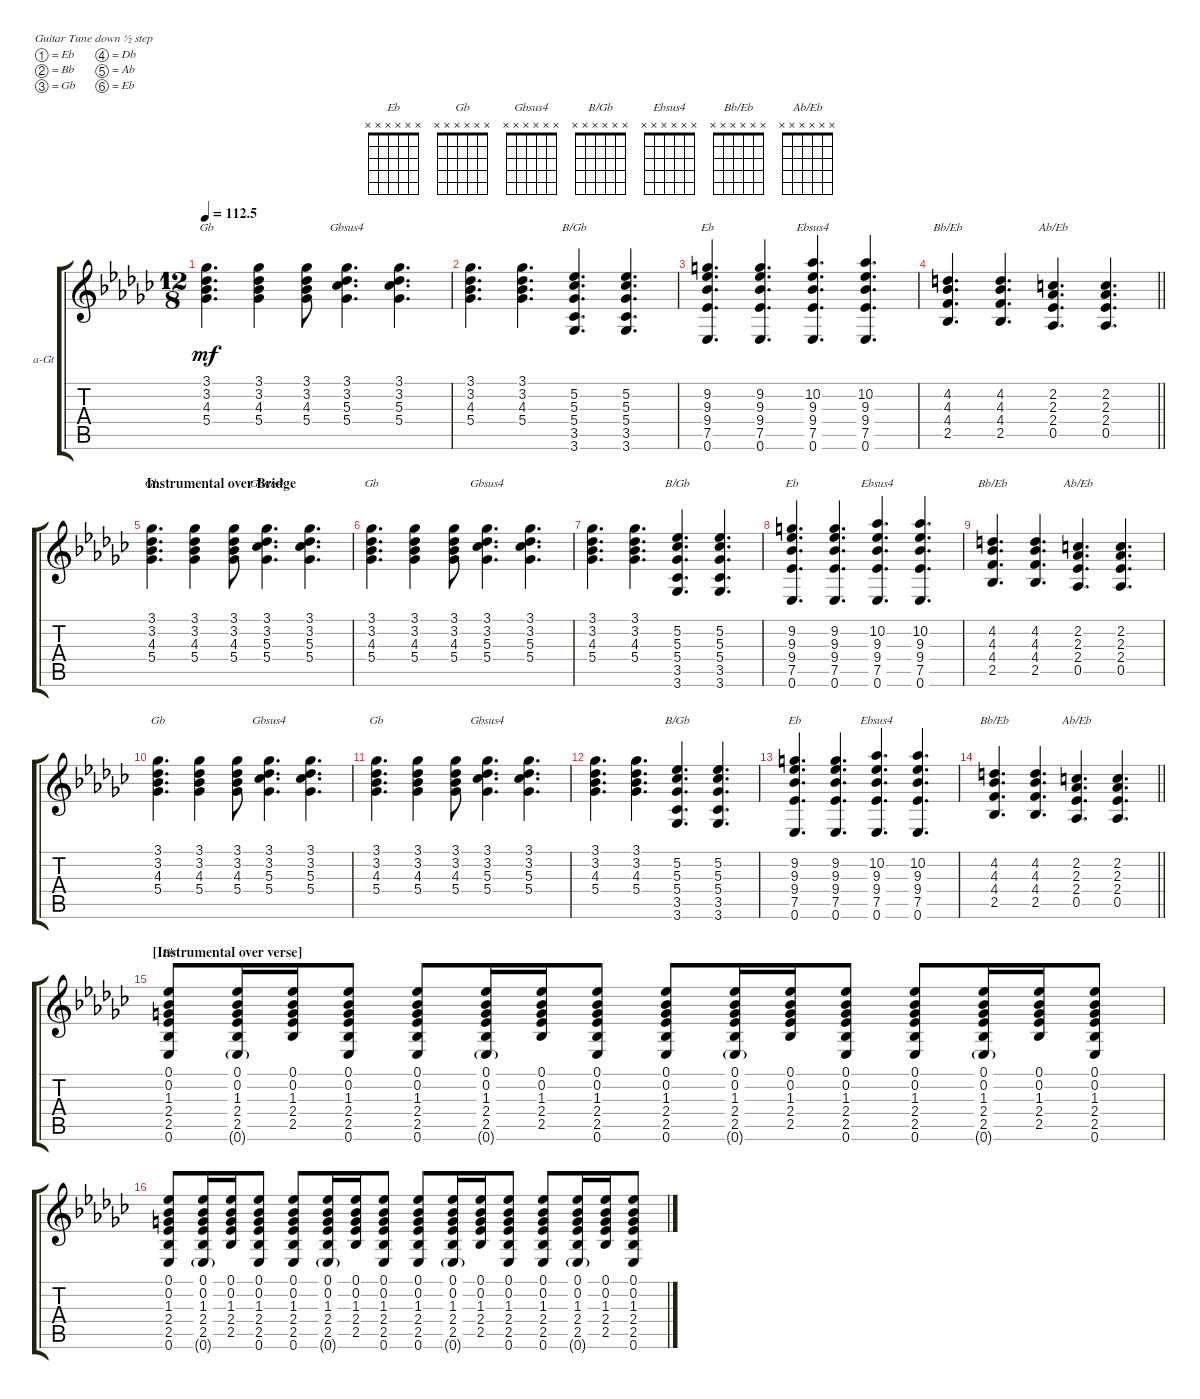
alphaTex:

\bracketExtendMode groupsimilarinstruments
\firstSystemTrackNameOrientation horizontal
\otherSystemsTrackNameOrientation horizontal
\track ("Acoustic Guitar" "a-Gt") {instrument acousticguitarsteel}
\staff {score tabs}
\tuning (Eb4 Bb3 Gb3 Db3 Ab2 Eb2)
\chord ("Eb" 0 0 1 2 2 0)
\chord ("Gb" x x x x x x)
\chord ("Gbsus4" x x x x x x)
\chord ("B/Gb" x x x x x x)
\chord ("Eb" x x x x x x)
\chord ("Ebsus4" x x x x x x)
\chord ("Bb/Eb" x x x x x x)
\chord ("Ab/Eb" x x x x x x)
\ts (12 8)
\tempo
112.5
\accidentals auto
\clef g2
\ottava regular
\simile none
\ks ebminor
(3.2 3.1 4.3 5.4).4{d ch "Gb" dy mf} (3.2 3.1 4.3 5.4).4 (3.2 3.1 4.3 5.4).8 (3.2 3.1 5.3 5.4).4{d ch "Gbsus4"} (3.2 3.1 5.3 5.4).4{d} |
(3.2 3.1 4.3 5.4).4{d} (3.2 3.1 4.3 5.4).4{d} (5.2 5.3 5.4 3.5 3.6).4{d ch "B/Gb"} (5.2 5.3 5.4 3.5 3.6).4{d} |
(9.2 9.3 7.5 9.4 0.6).4{d ch "Eb"} (9.2 9.3 7.5 9.4 0.6).4{d} (10.2 9.3 9.4 7.5 0.6).4{d ch "Ebsus4"} (10.2 9.3 9.4 7.5 0.6).4{d} |
\barLineRight lightlight
(4.2 4.4 4.3 2.5).4{d ch "Bb/Eb"} (4.2 4.4 4.3 2.5).4{d} (0.5 2.4 2.3 2.2).4{d ch "Ab/Eb"} (0.5 2.4 2.3 2.2).4{d} |
\section ("" "Instrumental over Bridge")
(3.2 3.1 4.3 5.4).4{d ch "Gb"} (3.2 3.1 4.3 5.4).4 (3.2 3.1 4.3 5.4).8 (3.2 3.1 5.3 5.4).4{d ch "Gbsus4"} (3.2 3.1 5.3 5.4).4{d} |
(3.2 3.1 4.3 5.4).4{d ch "Gb"} (3.2 3.1 4.3 5.4).4 (3.2 3.1 4.3 5.4).8 (3.2 3.1 5.3 5.4).4{d ch "Gbsus4"} (3.2 3.1 5.3 5.4).4{d} |
(3.2 3.1 4.3 5.4).4{d} (3.2 3.1 4.3 5.4).4{d} (5.2 5.3 5.4 3.5 3.6).4{d ch "B/Gb"} (5.2 5.3 5.4 3.5 3.6).4{d} |
(9.2 9.3 7.5 9.4 0.6).4{d ch "Eb"} (9.2 9.3 7.5 9.4 0.6).4{d} (10.2 9.3 9.4 7.5 0.6).4{d ch "Ebsus4"} (10.2 9.3 9.4 7.5 0.6).4{d} |
(4.2 4.4 4.3 2.5).4{d ch "Bb/Eb"} (4.2 4.4 4.3 2.5).4{d} (0.5 2.4 2.3 2.2).4{d ch "Ab/Eb"} (0.5 2.4 2.3 2.2).4{d} |
(3.2 3.1 4.3 5.4).4{d ch "Gb"} (3.2 3.1 4.3 5.4).4 (3.2 3.1 4.3 5.4).8 (3.2 3.1 5.3 5.4).4{d ch "Gbsus4"} (3.2 3.1 5.3 5.4).4{d} |
(3.2 3.1 4.3 5.4).4{d ch "Gb"} (3.2 3.1 4.3 5.4).4 (3.2 3.1 4.3 5.4).8 (3.2 3.1 5.3 5.4).4{d ch "Gbsus4"} (3.2 3.1 5.3 5.4).4{d} |
(3.2 3.1 4.3 5.4).4{d} (3.2 3.1 4.3 5.4).4{d} (5.2 5.3 5.4 3.5 3.6).4{d ch "B/Gb"} (5.2 5.3 5.4 3.5 3.6).4{d} |
(9.2 9.3 7.5 9.4 0.6).4{d ch "Eb"} (9.2 9.3 7.5 9.4 0.6).4{d} (10.2 9.3 9.4 7.5 0.6).4{d ch "Ebsus4"} (10.2 9.3 9.4 7.5 0.6).4{d} |
\barLineRight lightlight
(4.2 4.4 4.3 2.5).4{d ch "Bb/Eb"} (4.2 4.4 4.3 2.5).4{d} (0.5 2.4 2.3 2.2).4{d ch "Ab/Eb"} (0.5 2.4 2.3 2.2).4{d} |
\section ("" "[Instrumental over verse] ")
(0.1 0.6 2.5 2.4 1.3 0.2).8{ch "Eb"} (0.1 0.6{g} 2.5 2.4 1.3 0.2).16 (0.1 2.5 2.4 1.3 0.2).16 (0.1 0.6 2.5 2.4 1.3 0.2).8 (0.1 0.6 2.5 2.4 1.3 0.2).8 (0.1 0.6{g} 2.5 2.4 1.3 0.2).16 (0.1 2.5 2.4 1.3 0.2).16 (0.1 0.6 2.5 2.4 1.3 0.2).8 (0.1 0.6 2.5 2.4 1.3 0.2).8 (0.1 0.6{g} 2.5 2.4 1.3 0.2).16 (0.1 2.5 2.4 1.3 0.2).16 (0.1 0.6 2.5 2.4 1.3 0.2).8 (0.1 0.6 2.5 2.4 1.3 0.2).8 (0.1 0.6{g} 2.5 2.4 1.3 0.2).16 (0.1 2.5 2.4 1.3 0.2).16 (0.1 0.6 2.5 2.4 1.3 0.2).8 |
(0.1 0.6 2.5 2.4 1.3 0.2).8 (0.1 0.6{g} 2.5 2.4 1.3 0.2).16 (0.1 2.5 2.4 1.3 0.2).16 (0.1 0.6 2.5 2.4 1.3 0.2).8 (0.1 0.6 2.5 2.4 1.3 0.2).8 (0.1 0.6{g} 2.5 2.4 1.3 0.2).16 (0.1 2.5 2.4 1.3 0.2).16 (0.1 0.6 2.5 2.4 1.3 0.2).8 (0.1 0.6 2.5 2.4 1.3 0.2).8 (0.1 0.6{g} 2.5 2.4 1.3 0.2).16 (0.1 2.5 2.4 1.3 0.2).16 (0.1 0.6 2.5 2.4 1.3 0.2).8 (0.1 0.6 2.5 2.4 1.3 0.2).8 (0.1 0.6{g} 2.5 2.4 1.3 0.2).16 (0.1 2.5 2.4 1.3 0.2).16 (0.1 0.6 2.5 2.4 1.3 0.2).8
